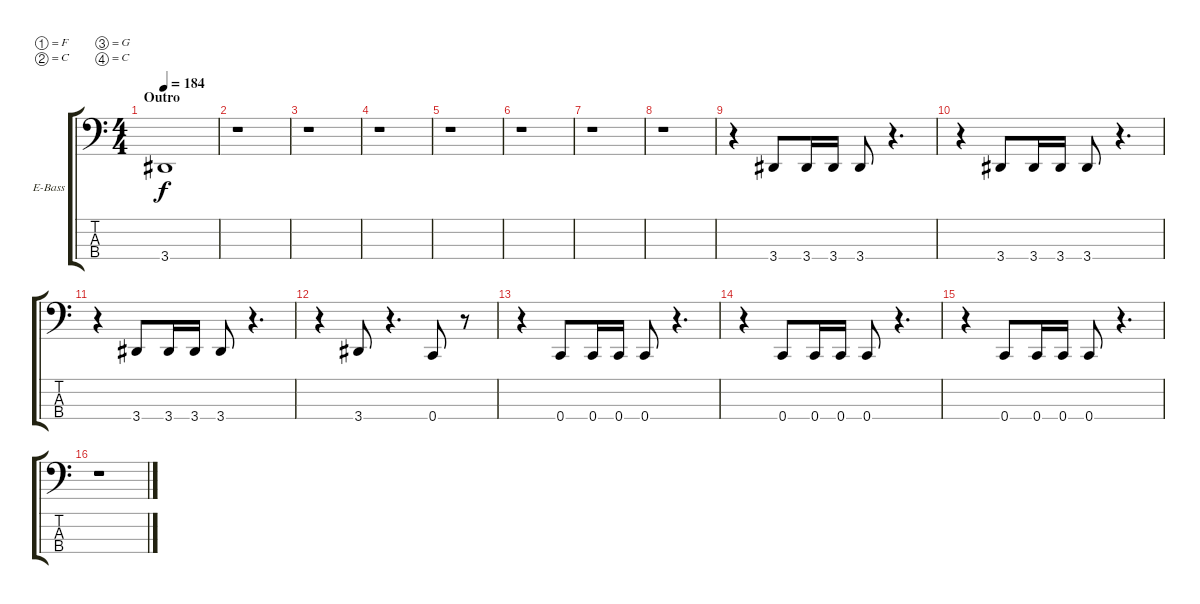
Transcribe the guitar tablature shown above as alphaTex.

\bracketExtendMode groupsimilarinstruments
\firstSystemTrackNameOrientation horizontal
\otherSystemsTrackNameOrientation horizontal
\track ("Bass" "E-Bass") {instrument electricbassfinger}
\staff {score tabs}
\tuning (F2 C2 G1 C1)
\ts (4 4)
\section ("" "Outro")
\tempo 184
\clef f4
\ks c
3.4{t}.1{dy f} |
r.1 |
r.1 |
r.1 |
r.1 |
r.1 |
r.1 |
r.1 |
r.4 3.4.8 3.4.16 3.4.16 3.4.8 r.4{d} |
r.4 3.4.8 3.4.16 3.4.16 3.4.8 r.4{d} |
r.4 3.4.8 3.4.16 3.4.16 3.4.8 r.4{d} |
r.4 3.4.8 r.4{d} 0.4.8 r.8 |
r.4 0.4.8 0.4.16 0.4.16 0.4.8 r.4{d} |
r.4 0.4.8 0.4.16 0.4.16 0.4.8 r.4{d} |
r.4 0.4.8 0.4.16 0.4.16 0.4.8 r.4{d} |
r.1
